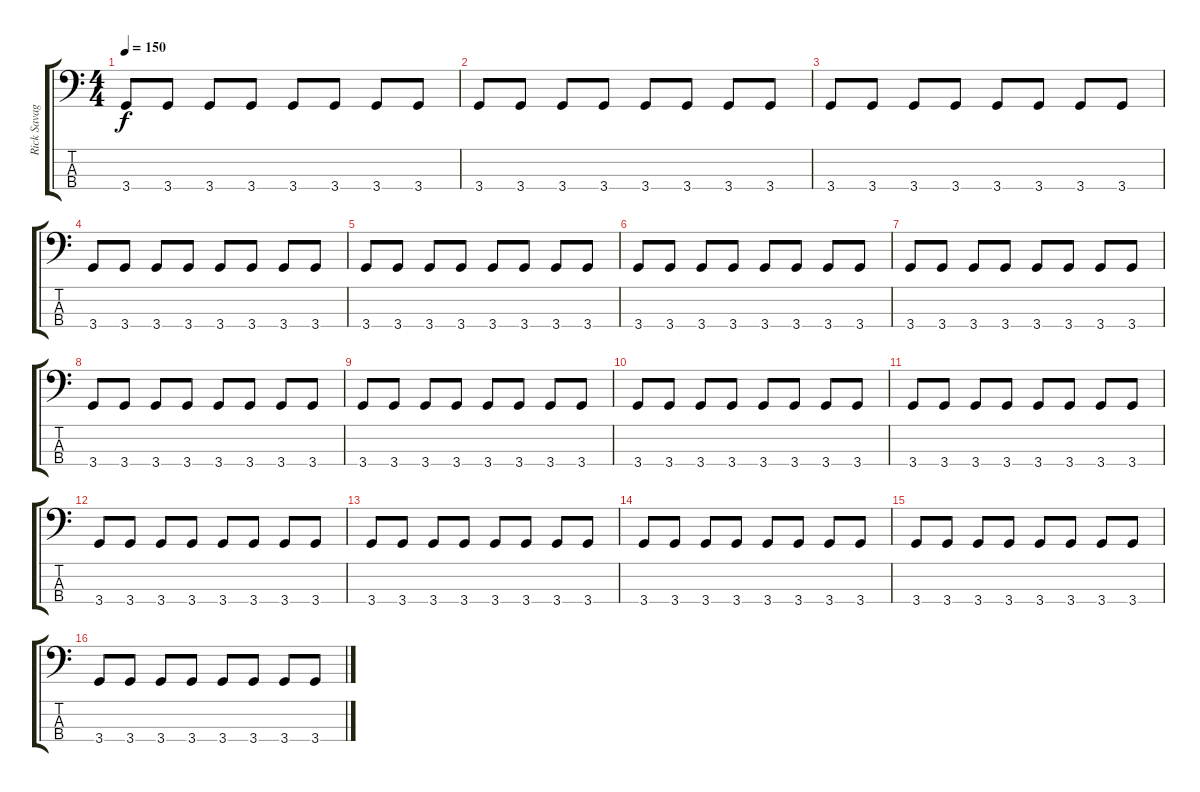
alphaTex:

\track ("Rick Savage" "Rick Savag") {instrument electricbassfinger}
\staff {score tabs}
\tuning (G2 D2 A1 E1) {hide}
\ts (4 4)
\tempo 150
\clef f4
\ks c
3.4.8{dy f instrument electricbassfinger} 3.4.8 3.4.8 3.4.8 3.4.8 3.4.8 3.4.8 3.4.8 |
3.4.8 3.4.8 3.4.8 3.4.8 3.4.8 3.4.8 3.4.8 3.4.8 |
3.4.8 3.4.8 3.4.8 3.4.8 3.4.8 3.4.8 3.4.8 3.4.8 |
3.4.8 3.4.8 3.4.8 3.4.8 3.4.8 3.4.8 3.4.8 3.4.8 |
3.4.8 3.4.8 3.4.8 3.4.8 3.4.8 3.4.8 3.4.8 3.4.8 |
3.4.8 3.4.8 3.4.8 3.4.8 3.4.8 3.4.8 3.4.8 3.4.8 |
3.4.8 3.4.8 3.4.8 3.4.8 3.4.8 3.4.8 3.4.8 3.4.8 |
3.4.8 3.4.8 3.4.8 3.4.8 3.4.8 3.4.8 3.4.8 3.4.8 |
3.4.8 3.4.8 3.4.8 3.4.8 3.4.8 3.4.8 3.4.8 3.4.8 |
3.4.8 3.4.8 3.4.8 3.4.8 3.4.8 3.4.8 3.4.8 3.4.8 |
3.4.8 3.4.8 3.4.8 3.4.8 3.4.8 3.4.8 3.4.8 3.4.8 |
3.4.8 3.4.8 3.4.8 3.4.8 3.4.8 3.4.8 3.4.8 3.4.8 |
3.4.8 3.4.8 3.4.8 3.4.8 3.4.8 3.4.8 3.4.8 3.4.8 |
3.4.8 3.4.8 3.4.8 3.4.8 3.4.8 3.4.8 3.4.8 3.4.8 |
3.4.8 3.4.8 3.4.8 3.4.8 3.4.8 3.4.8 3.4.8 3.4.8 |
3.4.8 3.4.8 3.4.8 3.4.8 3.4.8 3.4.8 3.4.8 3.4.8
